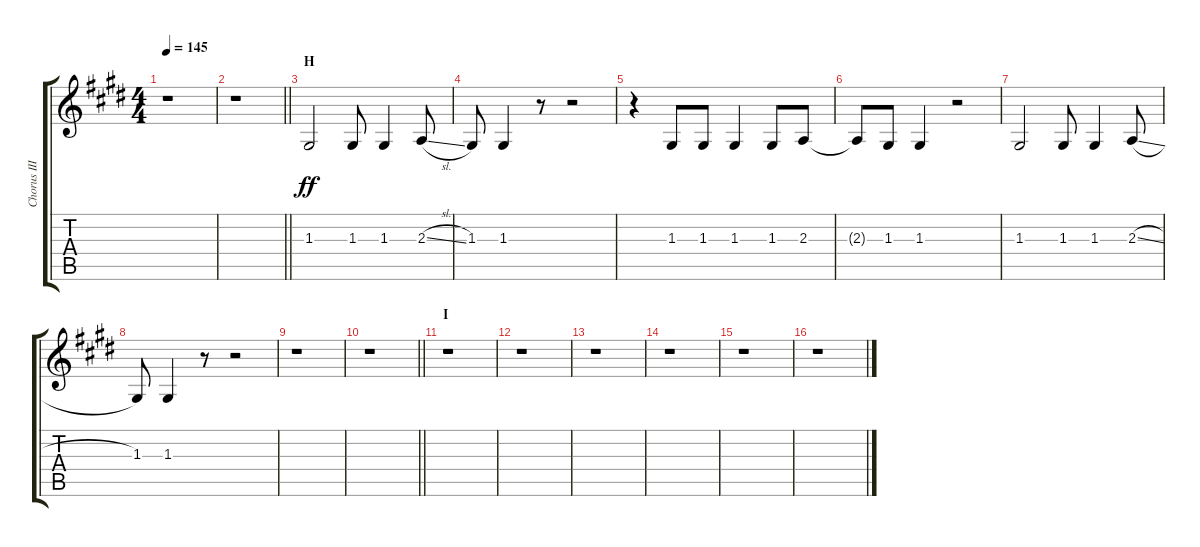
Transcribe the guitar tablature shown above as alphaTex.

\track ("Chorus III" "Chorus III") {instrument voiceoohs}
\staff {score tabs}
\tuning (E4 B3 G3 D3 A2 E2) {hide}
\ts (4 4)
\tempo 145
\clef g2
\ks e
r.1{dy ff} |
\barLineRight lightlight
r.1 |
\section ("" "H")
1.3.2 1.3.8 1.3.4 2.3{sl}.8 |
1.3.8 1.3.4 r.8 r.2 |
r.4 1.3.8 1.3.8 1.3.4 1.3.8 2.3.8 |
2.3{t}.8 1.3.8 1.3.4 r.2 |
1.3.2 1.3.8 1.3.4 2.3{sl}.8 |
1.3.8 1.3.4 r.8 r.2 |
r.1 |
\barLineRight lightlight
r.1 |
\section ("" "I")
r.1 |
r.1 |
r.1 |
r.1 |
r.1 |
r.1
